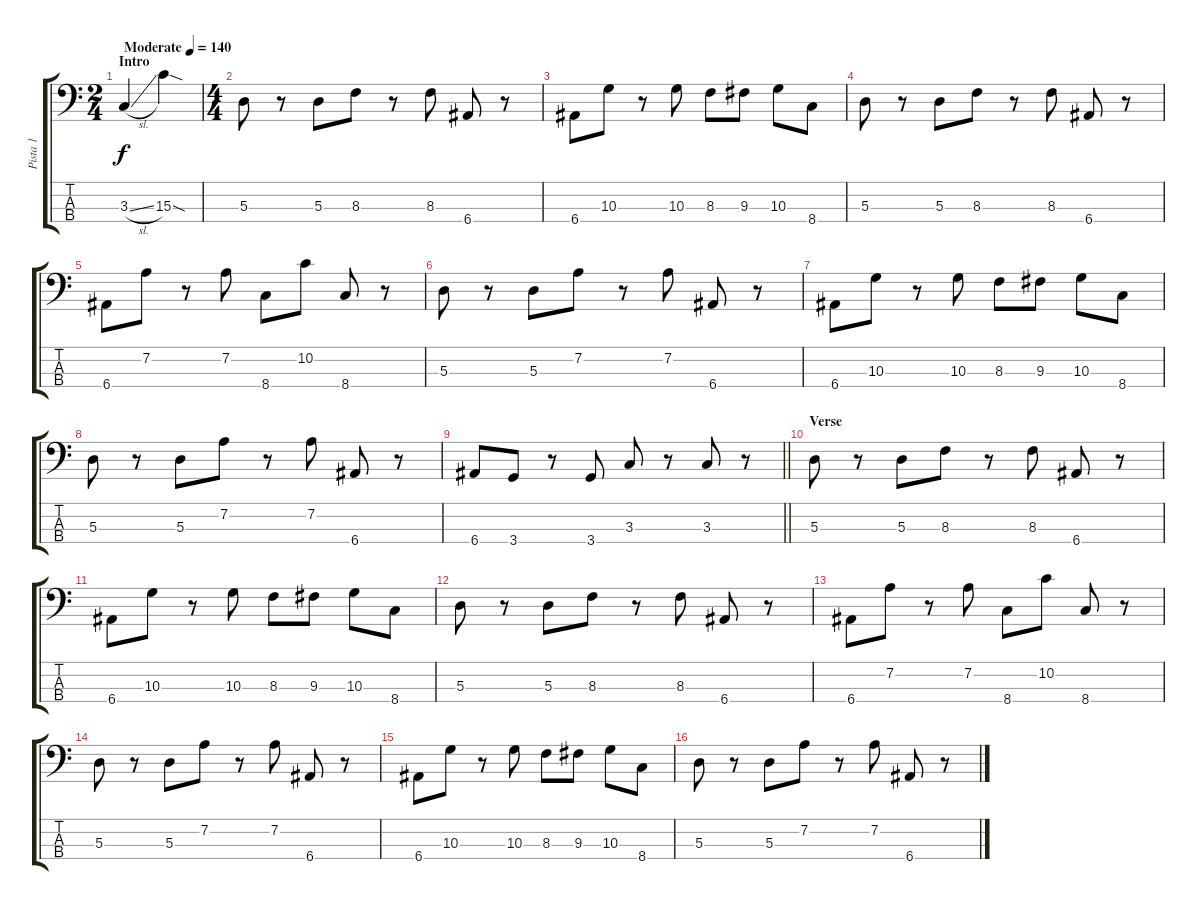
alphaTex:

\track ("Pista 1" "Pista 1") {instrument electricbassfinger}
\staff {score tabs}
\tuning (G2 D2 A1 E1) {hide}
\ts (2 4)
\section ("" "Intro")
\tempo (140 "Moderate")
\clef f4
\ks c
3.3{sl}.4{dy f instrument electricbassfinger} 15.3{sod}.4 |
\ts (4 4)
5.3.8 r.8 5.3.8 8.3.8 r.8 8.3.8 6.4.8 r.8 |
6.4.8 10.3.8 r.8 10.3.8 8.3.8 9.3.8 10.3.8 8.4.8 |
5.3.8 r.8 5.3.8 8.3.8 r.8 8.3.8 6.4.8 r.8 |
6.4.8 7.2.8 r.8 7.2.8 8.4.8 10.2.8 8.4.8 r.8 |
5.3.8 r.8 5.3.8 7.2.8 r.8 7.2.8 6.4.8 r.8 |
6.4.8 10.3.8 r.8 10.3.8 8.3.8 9.3.8 10.3.8 8.4.8 |
5.3.8 r.8 5.3.8 7.2.8 r.8 7.2.8 6.4.8 r.8 |
\barLineRight lightlight
6.4.8 3.4.8 r.8 3.4.8 3.3.8 r.8 3.3.8 r.8 |
\section ("" "Verse")
5.3.8 r.8 5.3.8 8.3.8 r.8 8.3.8 6.4.8 r.8 |
6.4.8 10.3.8 r.8 10.3.8 8.3.8 9.3.8 10.3.8 8.4.8 |
5.3.8 r.8 5.3.8 8.3.8 r.8 8.3.8 6.4.8 r.8 |
6.4.8 7.2.8 r.8 7.2.8 8.4.8 10.2.8 8.4.8 r.8 |
5.3.8 r.8 5.3.8 7.2.8 r.8 7.2.8 6.4.8 r.8 |
6.4.8 10.3.8 r.8 10.3.8 8.3.8 9.3.8 10.3.8 8.4.8 |
5.3.8 r.8 5.3.8 7.2.8 r.8 7.2.8 6.4.8 r.8
